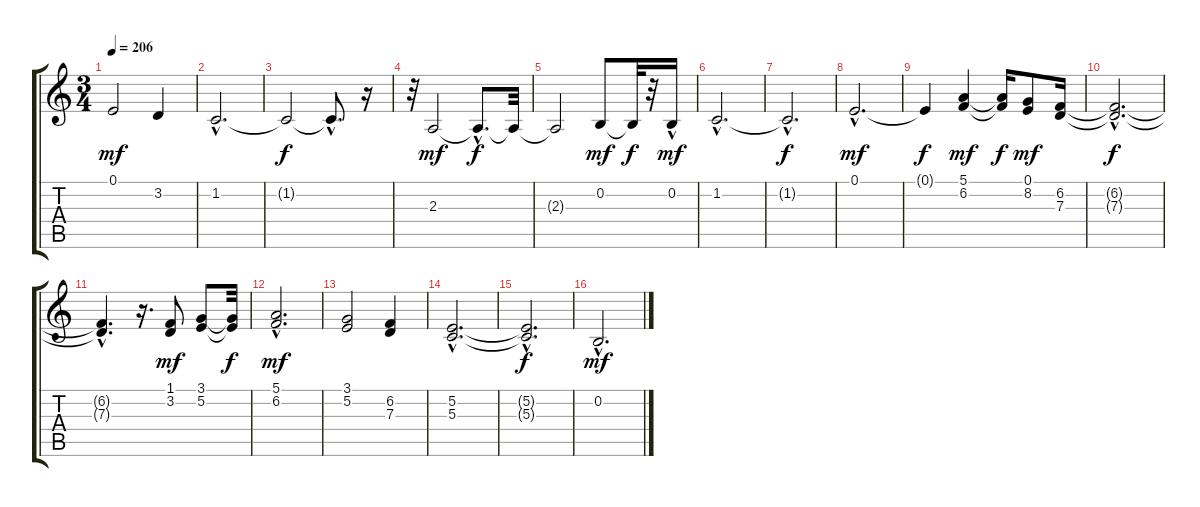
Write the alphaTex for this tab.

\track "" {instrument electricpiano1}
\staff {score tabs}
\tuning (E4 B3 G3 D3 A2 E2) {hide}
\ts (3 4)
\tempo 206
\clef g2
\ks c
0.1.2{dy mf} 3.2.4 |
1.2{hac}.2{d} |
1.2{t}.2{dy f} 1.2{hac t}.8{d} r.16 |
r.32 2.3.2{dy mf} 2.3{hac t}.8{d dy f} 2.3{t}.32 |
2.3{t}.2 0.2.8{dy mf} 0.2{t}.32{dy f} r.32 0.2{hac}.16{dy mf} |
1.2{hac}.2{d} |
1.2{hac t}.2{d dy f} |
0.1{hac}.2{d dy mf} |
0.1{t}.4{dy f} (5.1 6.2).4{dy mf} (5.1{t} 6.2{t}).16{dy f} (0.1 8.2).8{dy mf} (6.2 7.3).16 |
(6.2{hac t} 7.3{hac t}).2{d dy f} |
(6.2{hac t} 7.3{hac t}).4{d} r.16{d} (1.1 3.2).8{dy mf} (3.1 5.2).8 (3.1{t} 5.2{t}).32{dy f} |
(5.1{hac} 6.2{hac}).2{d dy mf} |
(3.1 5.2).2 (6.2 7.3).4 |
(5.2{hac} 5.3{hac}).2{d} |
(5.2{hac t} 5.3{hac t}).2{d dy f} |
0.2{hac}.2{d dy mf}
